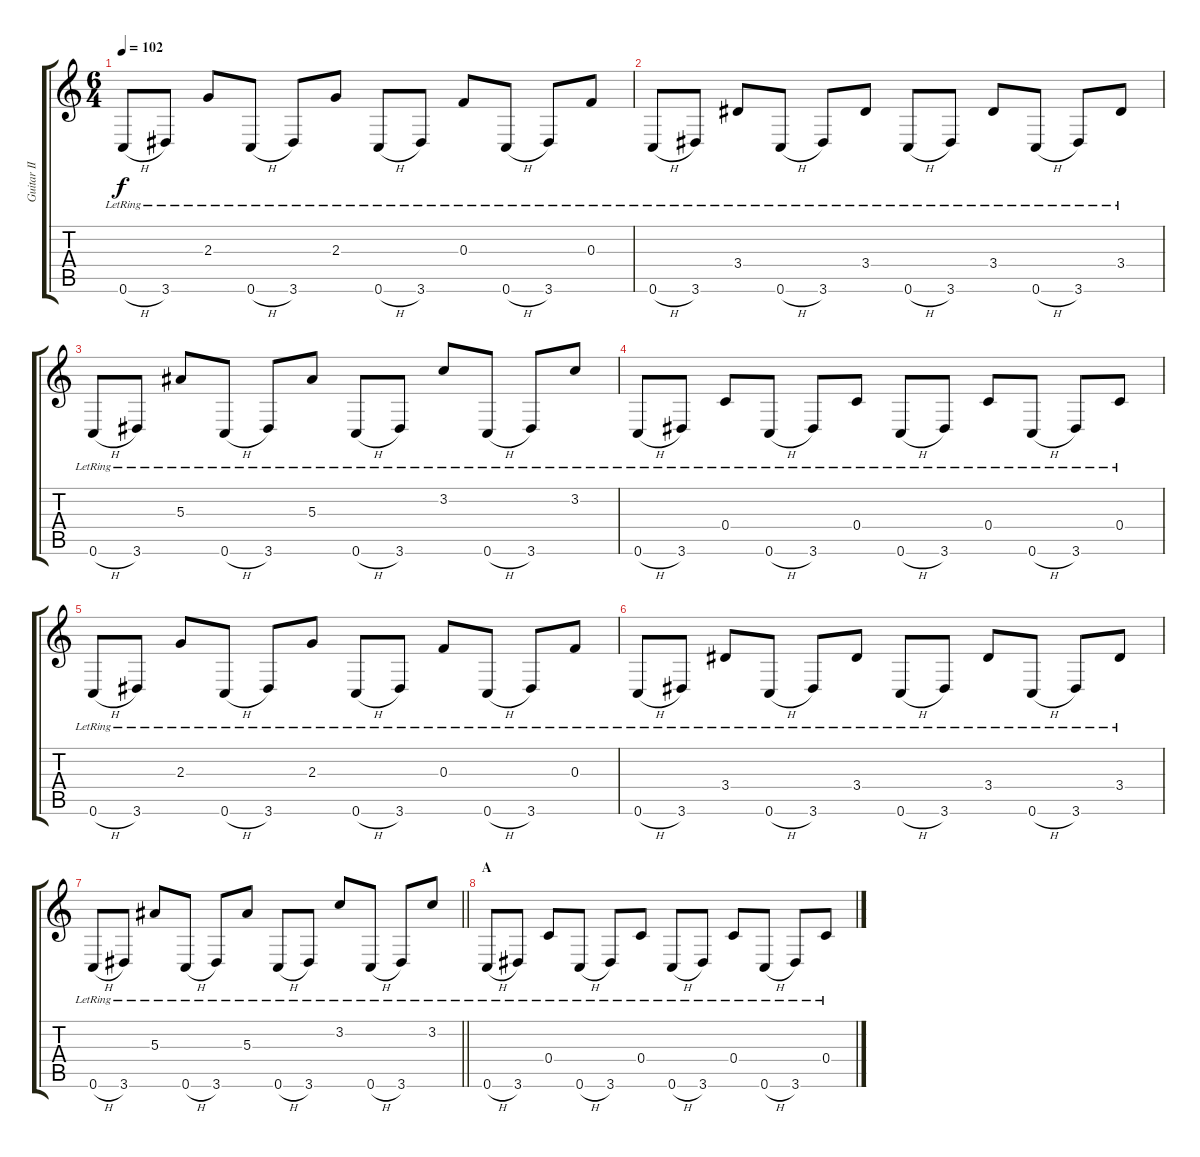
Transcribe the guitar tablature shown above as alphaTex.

\track ("Guitar II" "Guitar II") {instrument acousticguitarnylon}
\staff {score tabs}
\tuning (D4 A3 F3 C3 G2 C2) {hide}
\ts (6 4)
\tempo 102
\clef g2
\ks c
0.6{h lr}.8{dy f} 3.6{lr}.8 2.3{lr}.8 0.6{h lr}.8 3.6{lr}.8 2.3{lr}.8 0.6{h lr}.8 3.6{lr}.8 0.3{lr}.8 0.6{h lr}.8 3.6{lr}.8 0.3{lr}.8 |
0.6{h lr}.8 3.6{lr}.8 3.4{lr}.8 0.6{h lr}.8 3.6{lr}.8 3.4{lr}.8 0.6{h lr}.8 3.6{lr}.8 3.4{lr}.8 0.6{h lr}.8 3.6{lr}.8 3.4{lr}.8 |
0.6{h lr}.8 3.6{lr}.8 5.3{lr}.8 0.6{h lr}.8 3.6{lr}.8 5.3{lr}.8 0.6{h lr}.8 3.6{lr}.8 3.2{lr}.8 0.6{h lr}.8 3.6{lr}.8 3.2{lr}.8 |
0.6{h lr}.8 3.6{lr}.8 0.4{lr}.8 0.6{h lr}.8 3.6{lr}.8 0.4{lr}.8 0.6{h lr}.8 3.6{lr}.8 0.4{lr}.8 0.6{h lr}.8 3.6{lr}.8 0.4{lr}.8 |
0.6{h lr}.8 3.6{lr}.8 2.3{lr}.8 0.6{h lr}.8 3.6{lr}.8 2.3{lr}.8 0.6{h lr}.8 3.6{lr}.8 0.3{lr}.8 0.6{h lr}.8 3.6{lr}.8 0.3{lr}.8 |
0.6{h lr}.8 3.6{lr}.8 3.4{lr}.8 0.6{h lr}.8 3.6{lr}.8 3.4{lr}.8 0.6{h lr}.8 3.6{lr}.8 3.4{lr}.8 0.6{h lr}.8 3.6{lr}.8 3.4{lr}.8 |
\barLineRight lightlight
0.6{h lr}.8 3.6{lr}.8 5.3{lr}.8 0.6{h lr}.8 3.6{lr}.8 5.3{lr}.8 0.6{h lr}.8 3.6{lr}.8 3.2{lr}.8 0.6{h lr}.8 3.6{lr}.8 3.2{lr}.8 |
\section ("" "A")
0.6{h lr}.8 3.6{lr}.8 0.4{lr}.8 0.6{h lr}.8 3.6{lr}.8 0.4{lr}.8 0.6{h lr}.8 3.6{lr}.8 0.4{lr}.8 0.6{h lr}.8 3.6{lr}.8 0.4{lr}.8
